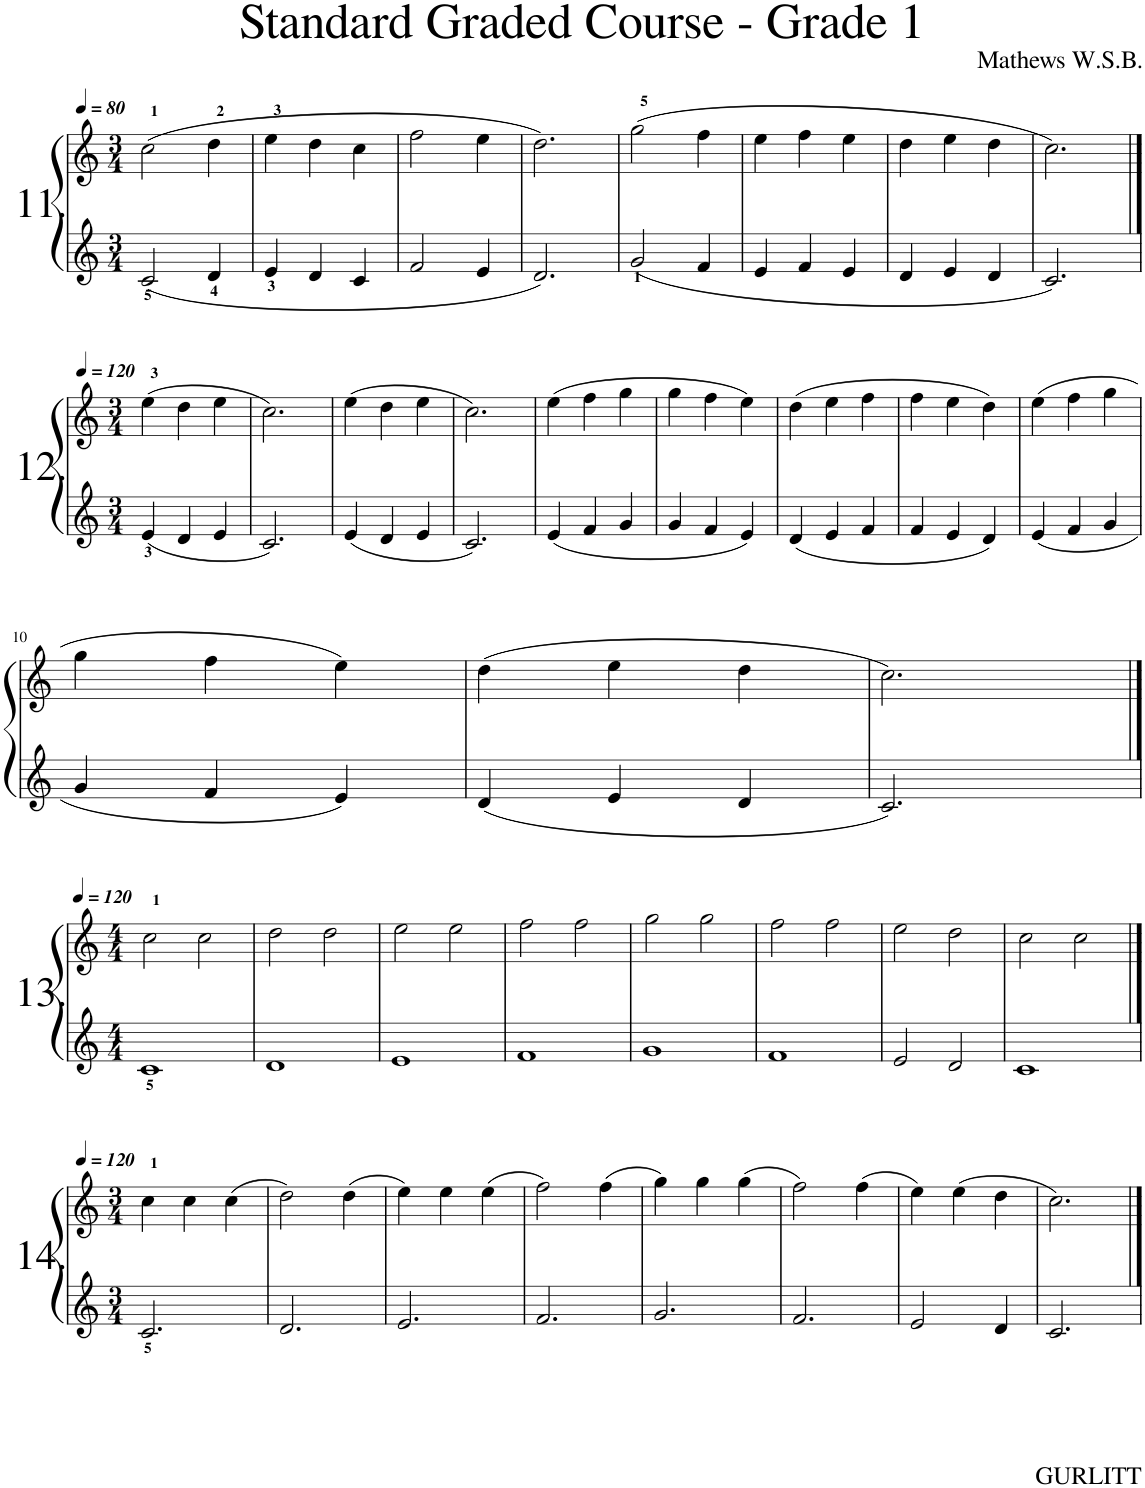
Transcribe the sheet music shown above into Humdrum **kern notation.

**kern	**kern
*part1	*part1
*staff2	*staff1
*I"Piano	*
*I'Pno.	*
*clefG2	*clefG2
*k[]	*k[]
*M3/4	*M3/4
*MM80	*MM80
=1	=1
2c/	(2cc\
4d/	4dd\
=2	=2
4e/	4ee\
4d/	4dd\
4c/	4cc\
=3	=3
2f/	2ff\
4e/	4ee\
=4	=4
2.d/	2.dd\)
=5	=5
2g/	(2gg\
4f/	4ff\
=6	=6
4e/	4ee\
4f/	4ff\
4e/	4ee\
=7	=7
4d/	4dd\
4e/	4ee\
4d/	4dd\
=8	=8
2.c/	2.cc\)
!!LO:LB:g=z
==1	==1
*M3/4	*M3/4
*	*MM120
4e/	(4ee\
4d/	4dd\
4e/	4ee\
=2	=2
2.c/	2.cc\)
=3	=3
4e/	(4ee\
4d/	4dd\
4e/	4ee\
=4	=4
2.c/	2.cc\)
=5	=5
4e/	(4ee\
4f/	4ff\
4g/	4gg\
=6	=6
4g/	4gg\
4f/	4ff\
4e/	4ee\)
=7	=7
4d/	(4dd\
4e/	4ee\
4f/	4ff\
=8	=8
4f/	4ff\
4e/	4ee\
4d/	4dd\)
=9	=9
4e/	(4ee\
4f/	4ff\
4g/	4gg\
!!LO:LB:g=z
=10	=10
4g/	4gg\
4f/	4ff\
4e/	4ee\)
=11	=11
4d/	(4dd\
4e/	4ee\
4d/	4dd\
=12	=12
2.c/	2.cc\)
!!LO:LB:g=z
==1	==1
*M4/4	*M4/4
*	*MM120
1c	2cc\
.	2cc\
=2	=2
1d	2dd\
.	2dd\
=3	=3
1e	2ee\
.	2ee\
=4	=4
1f	2ff\
.	2ff\
=5	=5
1g	2gg\
.	2gg\
=6	=6
1f	2ff\
.	2ff\
=7	=7
2e/	2ee\
2d/	2dd\
=8	=8
1c	2cc\
.	2cc\
!!LO:LB:g=z
==1	==1
*M3/4	*M3/4
*	*MM120
2.c/	4cc\
.	4cc\
.	(4cc\
=2	=2
2.d/	2dd\)
.	(4dd\
=3	=3
2.e/	4ee\)
.	4ee\
.	(4ee\
=4	=4
2.f/	2ff\)
.	(4ff\
=5	=5
2.g/	4gg\)
.	4gg\
.	(4gg\
=6	=6
2.f/	2ff\)
.	(4ff\
=7	=7
2e/	4ee\)
.	(4ee\
4d/	4dd\
=8	=8
2.c/	2.cc\)
==	==
*-	*-
